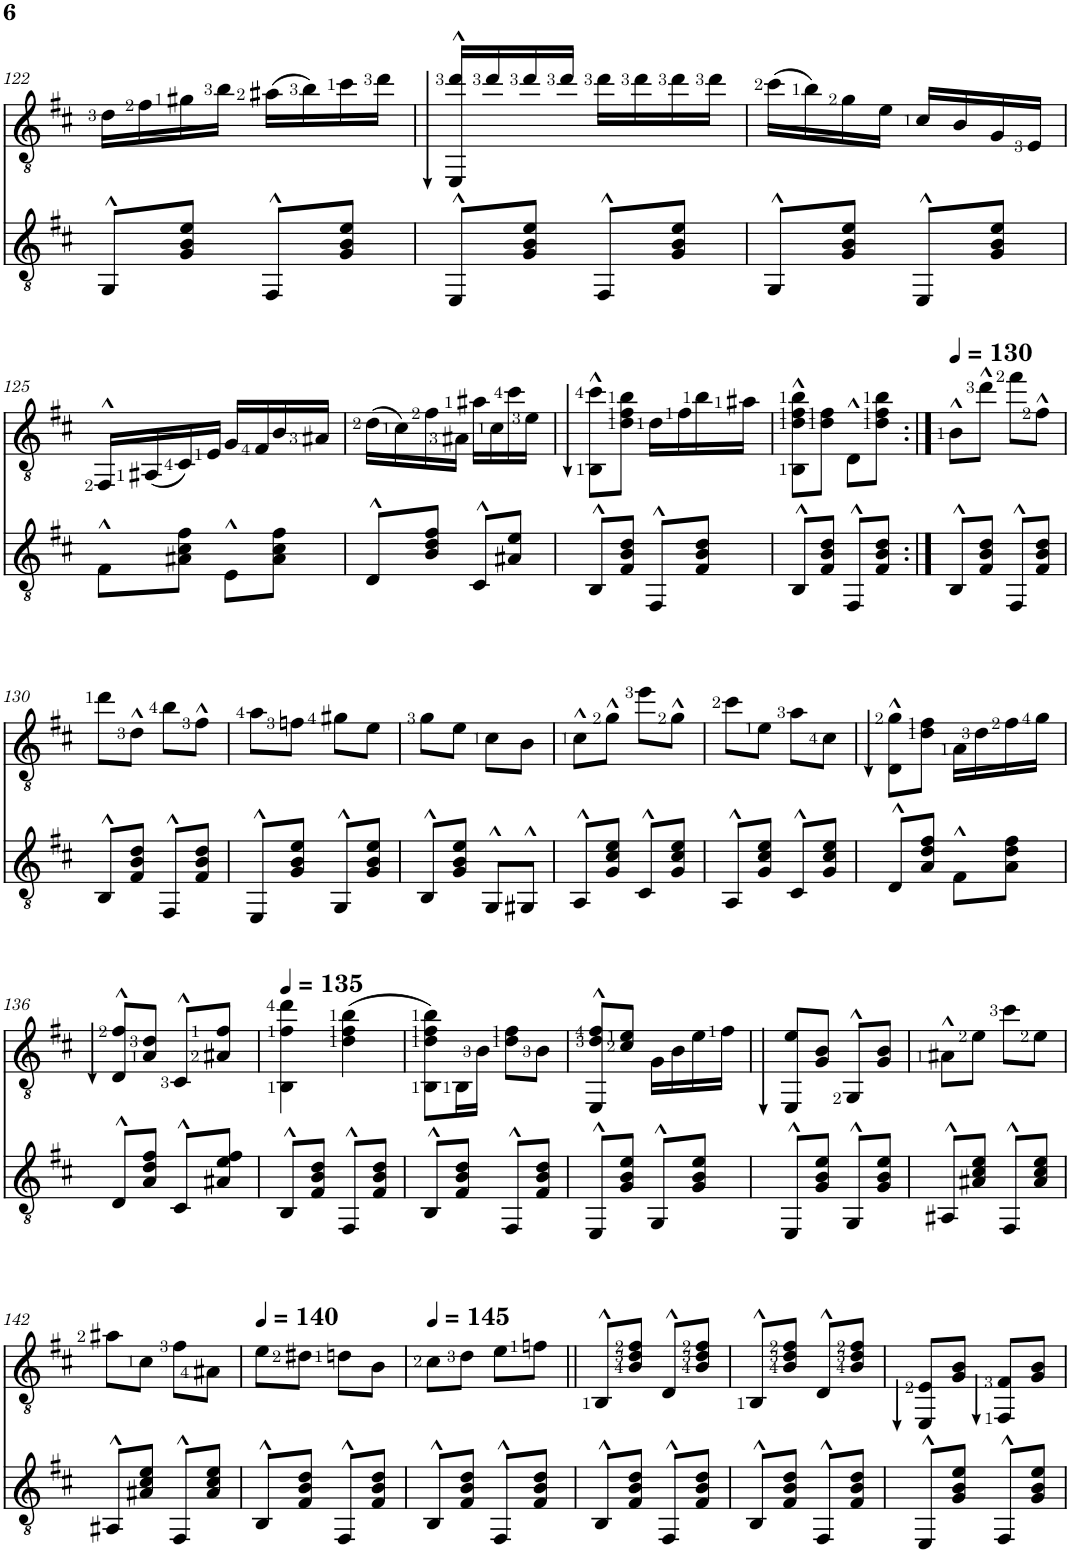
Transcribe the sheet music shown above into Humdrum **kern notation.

**kern	**kern
*part2	*part1
*staff2	*staff1
*I"Classical Guitar	*I"Classical Guitar
!!LO:PB:g=z
*clefGv2	*clefGv2
*k[f#c#]	*k[f#c#]
*	*b:
*M2/4	*M2/4
=122	=122
8GG^^/L	16d\LL
.	16f#\
8G/ 8B/ 8e/J	16g#X\
.	16b\JJ
8FF#^^/L	(16a#X\LL
.	16b\)
8G/ 8B/ 8e/J	16cc#\
.	16dd\JJ
=123	=123
8EE^^/L	16EE/^^ 16dd/^^LL
.	16dd/
8G/ 8B/ 8e/J	16dd/
.	16dd/JJ
8FF#^^/L	16dd\LL
.	16dd\
8G/ 8B/ 8e/J	16dd\
.	16dd\JJ
=124	=124
8GG^^/L	(16cc#\LL
.	16b\)
8G/ 8B/ 8e/J	16g\
.	16e\JJ
8EE^^/L	16c#/LL
.	16B/
8G/ 8B/ 8e/J	16G/
.	16E/JJ
!!LO:LB:g=z
=125	=125
8F#^^\L	16FF#^^/LL
.	(16AA#X/
8A#X\ 8c#\ 8f#\J	16C#/)
.	16E/JJ
8E^^\L	16G/LL
.	16F#/
8A#\ 8c#\ 8f#\J	16B/
.	16A#X/JJ
=126	=126
8D^^/L	(16d\LL
.	16c#\)
8B/ 8d/ 8f#/J	16f#\
.	16A#X\JJ
8C#^^/L	16a#X\LL
.	16c#\
8A#X/ 8e/J	16cc#\
.	16e\JJ
=127	=127
8BB^^/L	8BB\^^ 8cc#\^^L
8F#/ 8B/ 8d/J	8d\ 8f#\ 8b\J
8FF#^^/L	16d\LL
.	16f#\
8F#/ 8B/ 8d/J	16b\
.	16a#X\JJ
=128	=128
8BB^^/L	8BB\^^ 8d\^^ 8f#\^^ 8b\^^L
8F#/ 8B/ 8d/J	8d\ 8f#\J
8FF#^^/L	8D^^\L
8F#/ 8B/ 8d/J	8d\ 8f#\ 8b\J
=129:|!	=129:|!
*	*MM130
8BB^^/L	8B^^\L
8F#/ 8B/ 8d/J	8dd^^\J
8FF#^^/L	8ff#\L
8F#/ 8B/ 8d/J	8f#^^\J
!!LO:LB:g=z
=130	=130
8BB^^/L	8dd\L
8F#/ 8B/ 8d/J	8d^^\J
8FF#^^/L	8b\L
8F#/ 8B/ 8d/J	8f#^^\J
=131	=131
8EE^^/L	8a\L
8G/ 8B/ 8e/J	8fn\J
8GG^^/L	8g#X\L
8G/ 8B/ 8e/J	8e\J
=132	=132
8BB^^/L	8g\L
8G/ 8B/ 8e/J	8e\J
8GG^^/L	8c#\L
8GG#X^^/J	8B\J
=133	=133
8AA^^/L	8c#^^\L
8G/ 8c#/ 8e/J	8g^^\J
8C#^^/L	8ee\L
8G/ 8c#/ 8e/J	8g^^\J
=134	=134
8AA^^/L	8cc#\L
8G/ 8c#/ 8e/J	8e\J
8C#^^/L	8a\L
8G/ 8c#/ 8e/J	8c#\J
=135	=135
8D^^/L	8D\^^ 8g\^^L
8A/ 8d/ 8f#/J	8d\ 8f#\J
8F#^^\L	16A\LL
.	16d\
8A\ 8d\ 8f#\J	16f#\
.	16g\JJ
!!LO:LB:g=z
=136	=136
8D^^/L	8D/^^ 8f#/^^L
8A/ 8d/ 8f#/J	8A/ 8d/J
8C#^^/L	8C#^^/L
8A#X/ 8e/ 8f#/J	8A#X/ 8f#/J
=137	=137
*	*MM135
8BB^^/L	4BB\ 4f#\ 4dd\
8F#/ 8B/ 8d/J	.
8FF#^^/L	(4d\ 4f#\ 4b\
8F#/ 8B/ 8d/J	.
=138	=138
8BB^^/L	8BB\ 8d\ 8f#\ 8b\L)
8F#/ 8B/ 8d/J	16BB\L
.	16B\JJ
8FF#^^/L	8d\ 8f#\L
8F#/ 8B/ 8d/J	8B\J
=139	=139
8EE^^/L	8EE/^^ 8d/^^ 8f#/^^L
8G/ 8B/ 8e/J	8c#/ 8e/J
8GG^^/L	16G\LL
.	16B\
8G/ 8B/ 8e/J	16e\
.	16f#\JJ
=140	=140
8EE^^/L	8EE/ 8e/L
8G/ 8B/ 8e/J	8G/ 8B/J
8GG^^/L	8GG^^/L
8G/ 8B/ 8e/J	8G/ 8B/J
=141	=141
8AA#X^^/L	8A#X^^\L
8A#X/ 8c#/ 8e/J	8e\J
8FF#^^/L	8cc#\L
8A#/ 8c#/ 8e/J	8e\J
!!LO:LB:g=z
=142	=142
8AA#X^^/L	8a#X\L
8A#X/ 8c#/ 8e/J	8c#\J
8FF#^^/L	8f#\L
8A#/ 8c#/ 8e/J	8A#X\J
=143	=143
*	*MM140
8BB^^/L	8e\L
8F#/ 8B/ 8d/J	8d#X\J
8FF#^^/L	8dn\L
8F#/ 8B/ 8d/J	8B\J
=144	=144
*	*MM145
8BB^^/L	8c#\L
8F#/ 8B/ 8d/J	8d\J
8FF#^^/L	8e\L
8F#/ 8B/ 8d/J	8fn\J
=145||	=145||
8BB^^/L	8BB^^/L
8F#/ 8B/ 8d/J	8B/ 8d/ 8f#/J
8FF#^^/L	8D^^/L
8F#/ 8B/ 8d/J	8B/ 8d/ 8f#/J
=146	=146
8BB^^/L	8BB^^/L
8F#/ 8B/ 8d/J	8B/ 8d/ 8f#/J
8FF#^^/L	8D^^/L
8F#/ 8B/ 8d/J	8B/ 8d/ 8f#/J
=147	=147
8EE^^/L	8EE/ 8E/L
8G/ 8B/ 8e/J	8G/ 8B/J
8FF#^^/L	8FF#/ 8F#/L
8G/ 8B/ 8e/J	8G/ 8B/J
=	=
*-	*-
